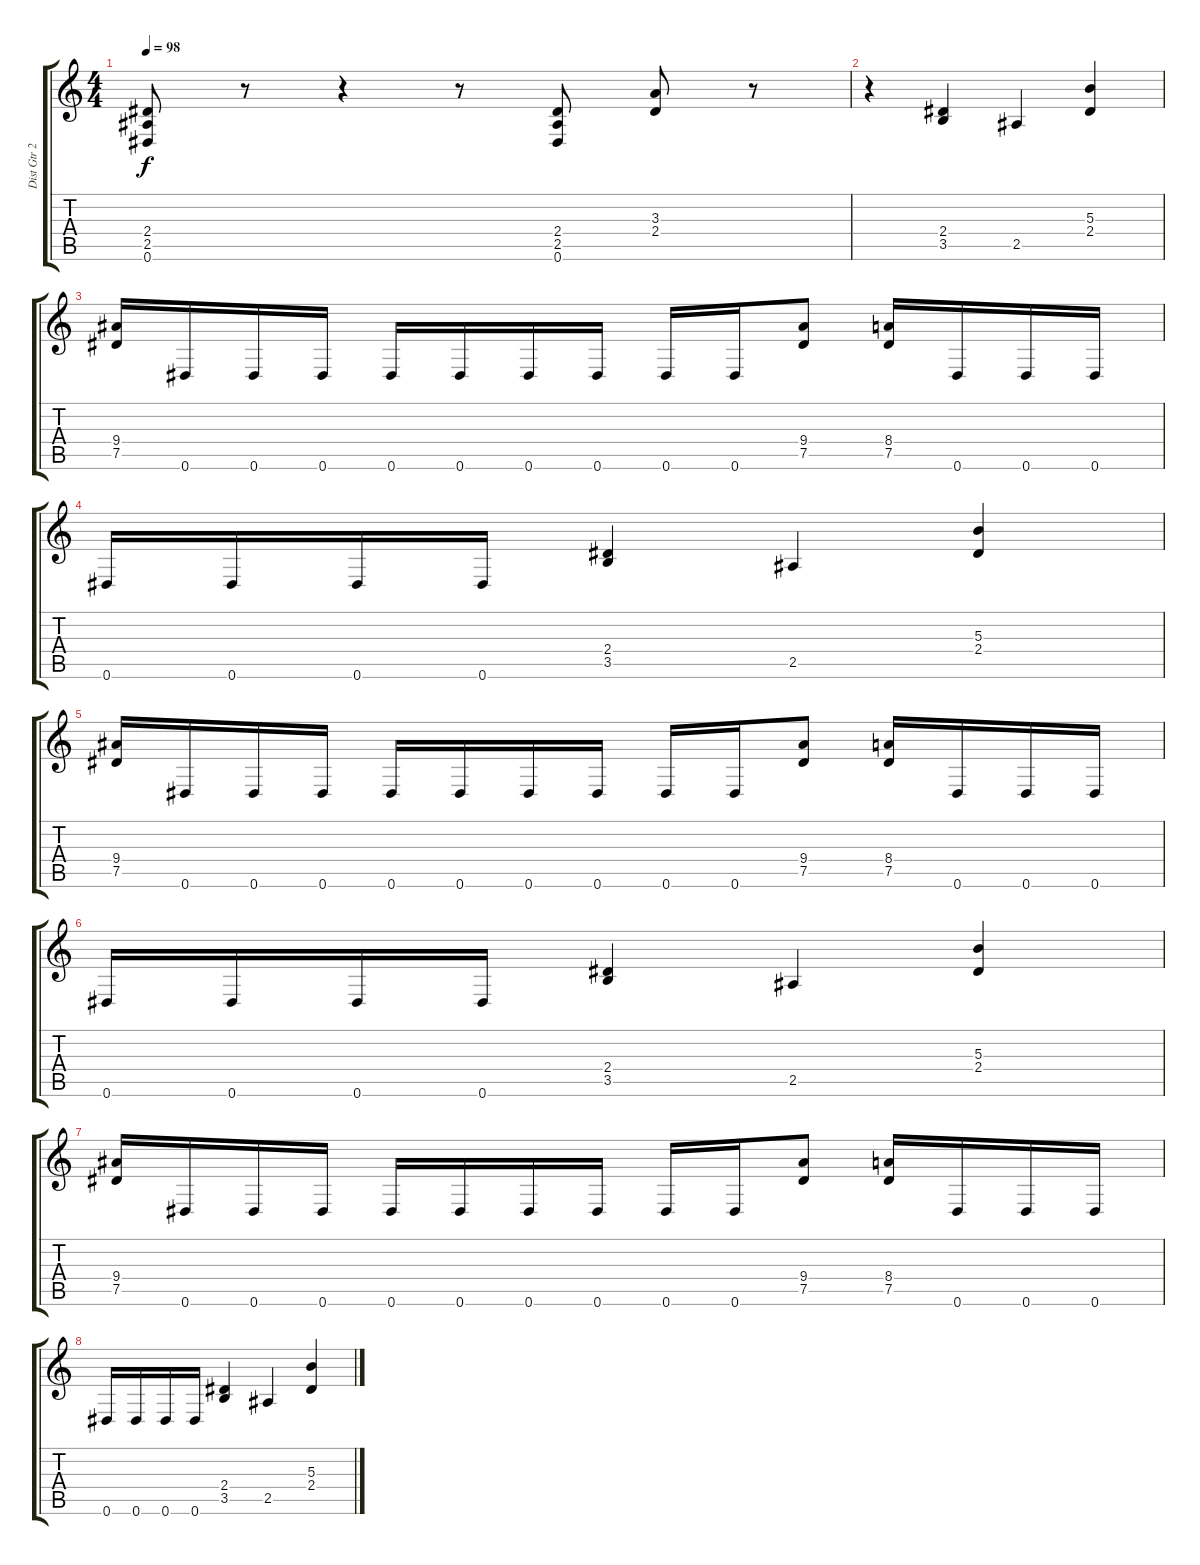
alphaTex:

\track ("Dist Gtr 2" "Dist Gtr 2") {instrument overdrivenguitar}
\staff {score tabs}
\tuning (Eb4 Bb3 Gb3 Db3 Ab2 Eb2) {hide}
\ts (4 4)
\tempo 98
\clef g2
\ks c
(2.4 2.5 0.6).8{dy f} r.8 r.4 r.8 (2.4 2.5 0.6).8 (3.3 2.4).8 r.8 |
r.4 (2.4 3.5).4 2.5.4 (5.3 2.4).4 |
(9.4 7.5).16 0.6.16 0.6.16 0.6.16 0.6.16 0.6.16 0.6.16 0.6.16 0.6.16 0.6.16 (9.4 7.5).8 (8.4 7.5).16 0.6.16 0.6.16 0.6.16 |
0.6.16 0.6.16 0.6.16 0.6.16 (2.4 3.5).4 2.5.4 (5.3 2.4).4 |
(9.4 7.5).16 0.6.16 0.6.16 0.6.16 0.6.16 0.6.16 0.6.16 0.6.16 0.6.16 0.6.16 (9.4 7.5).8 (8.4 7.5).16 0.6.16 0.6.16 0.6.16 |
0.6.16 0.6.16 0.6.16 0.6.16 (2.4 3.5).4 2.5.4 (5.3 2.4).4 |
(9.4 7.5).16 0.6.16 0.6.16 0.6.16 0.6.16 0.6.16 0.6.16 0.6.16 0.6.16 0.6.16 (9.4 7.5).8 (8.4 7.5).16 0.6.16 0.6.16 0.6.16 |
0.6.16 0.6.16 0.6.16 0.6.16 (2.4 3.5).4 2.5.4 (5.3 2.4).4
